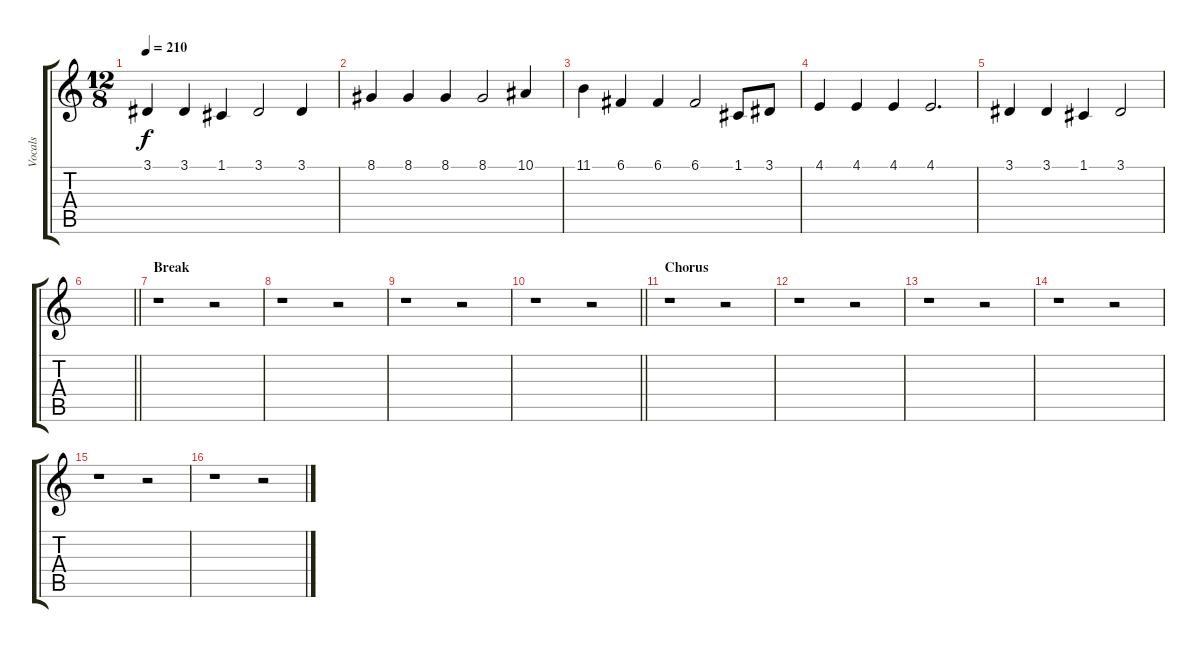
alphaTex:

\track ("Vocals" "Vocals") {instrument lead6voice}
\staff {score tabs}
\tuning (C4 G3 Eb3 Bb2 F2 C2) {hide}
\ts (12 8)
\tempo 210
\clef g2
\ks c
3.1.4{dy f} 3.1.4 1.1.4 3.1.2 3.1.4 |
8.1.4 8.1.4 8.1.4 8.1.2 10.1.4 |
11.1.4 6.1.4 6.1.4 6.1.2 1.1.8 3.1.8 |
4.1.4 4.1.4 4.1.4 4.1.2{d} |
3.1.4 3.1.4 1.1.4 3.1.2 |
\barLineRight lightlight
|
\section ("" "Break")
r.1 r.2 |
r.1 r.2 |
r.1 r.2 |
\barLineRight lightlight
r.1 r.2 |
\section ("" "Chorus")
r.1 r.2 |
r.1 r.2 |
r.1 r.2 |
r.1 r.2 |
r.1 r.2 |
r.1 r.2
